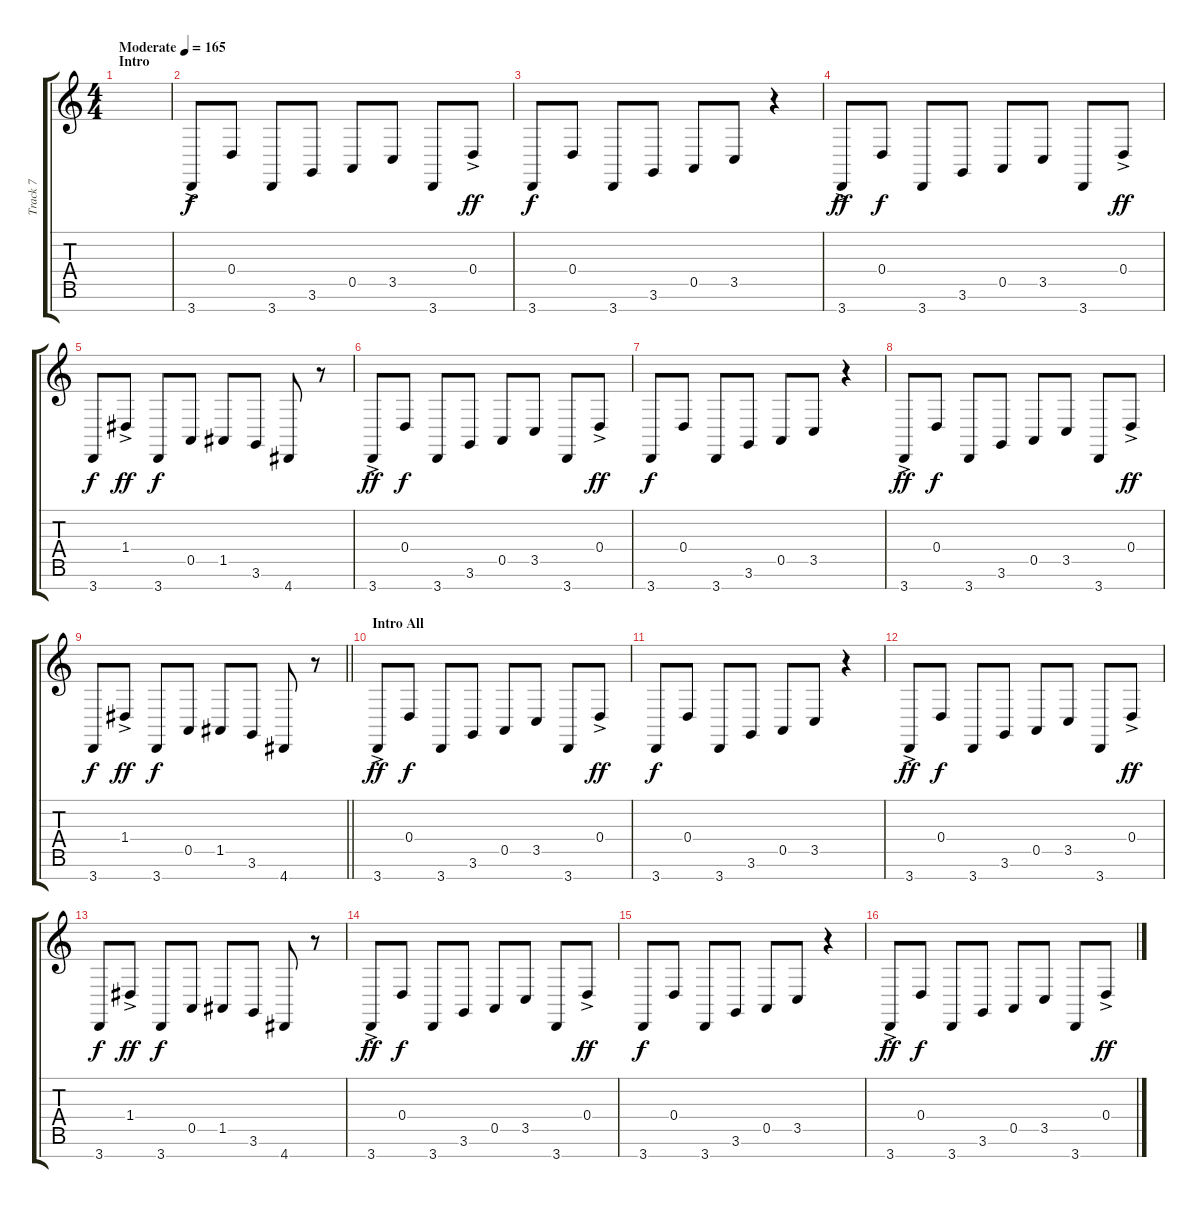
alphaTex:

\track ("Track 7" "Track 7") {instrument lead2sawtooth}
\staff {score tabs}
\tuning (E4 B3 G3 D3 A2 E2 B1) {hide}
\ts (4 4)
\section ("" "Intro")
\tempo (165 "Moderate")
\clef g2
\ks c
|
3.7{ac}.8 0.4.8{dy f} 3.7.8 3.6.8 0.5.8 3.5.8 3.7.8 0.4{ac}.8{dy ff} |
3.7.8{dy f} 0.4.8 3.7.8 3.6.8 0.5.8 3.5.8 r.4 |
3.7{ac}.8{dy ff} 0.4.8{dy f} 3.7.8 3.6.8 0.5.8 3.5.8 3.7.8 0.4{ac}.8{dy ff} |
3.7.8{dy f} 1.4{ac}.8{dy ff} 3.7.8{dy f} 0.5.8 1.5.8 3.6.8 4.7.8 r.8 |
3.7{ac}.8{dy ff} 0.4.8{dy f} 3.7.8 3.6.8 0.5.8 3.5.8 3.7.8 0.4{ac}.8{dy ff} |
3.7.8{dy f} 0.4.8 3.7.8 3.6.8 0.5.8 3.5.8 r.4 |
3.7{ac}.8{dy ff} 0.4.8{dy f} 3.7.8 3.6.8 0.5.8 3.5.8 3.7.8 0.4{ac}.8{dy ff} |
\barLineRight lightlight
3.7.8{dy f} 1.4{ac}.8{dy ff} 3.7.8{dy f} 0.5.8 1.5.8 3.6.8 4.7.8 r.8 |
\section ("" "Intro All")
3.7{ac}.8{dy ff} 0.4.8{dy f} 3.7.8 3.6.8 0.5.8 3.5.8 3.7.8 0.4{ac}.8{dy ff} |
3.7.8{dy f} 0.4.8 3.7.8 3.6.8 0.5.8 3.5.8 r.4 |
3.7{ac}.8{dy ff} 0.4.8{dy f} 3.7.8 3.6.8 0.5.8 3.5.8 3.7.8 0.4{ac}.8{dy ff} |
3.7.8{dy f} 1.4{ac}.8{dy ff} 3.7.8{dy f} 0.5.8 1.5.8 3.6.8 4.7.8 r.8 |
3.7{ac}.8{dy ff} 0.4.8{dy f} 3.7.8 3.6.8 0.5.8 3.5.8 3.7.8 0.4{ac}.8{dy ff} |
3.7.8{dy f} 0.4.8 3.7.8 3.6.8 0.5.8 3.5.8 r.4 |
3.7{ac}.8{dy ff} 0.4.8{dy f} 3.7.8 3.6.8 0.5.8 3.5.8 3.7.8 0.4{ac}.8{dy ff}
